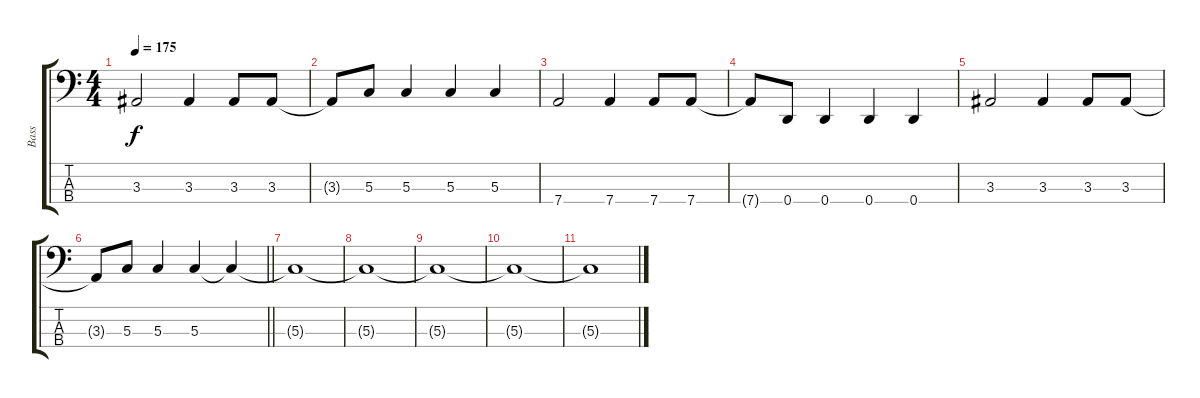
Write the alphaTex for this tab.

\track ("Bass" "Bass") {instrument electricbasspick}
\staff {score tabs}
\tuning (F2 C2 G1 D1) {hide}
\ts (4 4)
\tempo 175
\clef f4
\ks c
3.3.2{dy f} 3.3.4 3.3.8 3.3.8 |
3.3{t}.8 5.3.8 5.3.4 5.3.4 5.3.4 |
7.4.2 7.4.4 7.4.8 7.4.8 |
7.4{t}.8 0.4.8 0.4.4 0.4.4 0.4.4 |
3.3.2 3.3.4 3.3.8 3.3.8 |
\barLineRight lightlight
3.3{t}.8 5.3.8 5.3.4 5.3.4 5.3{t}.4 |
5.3{t}.1 |
5.3{t}.1 |
5.3{t}.1 |
5.3{t}.1 |
5.3{t}.1
